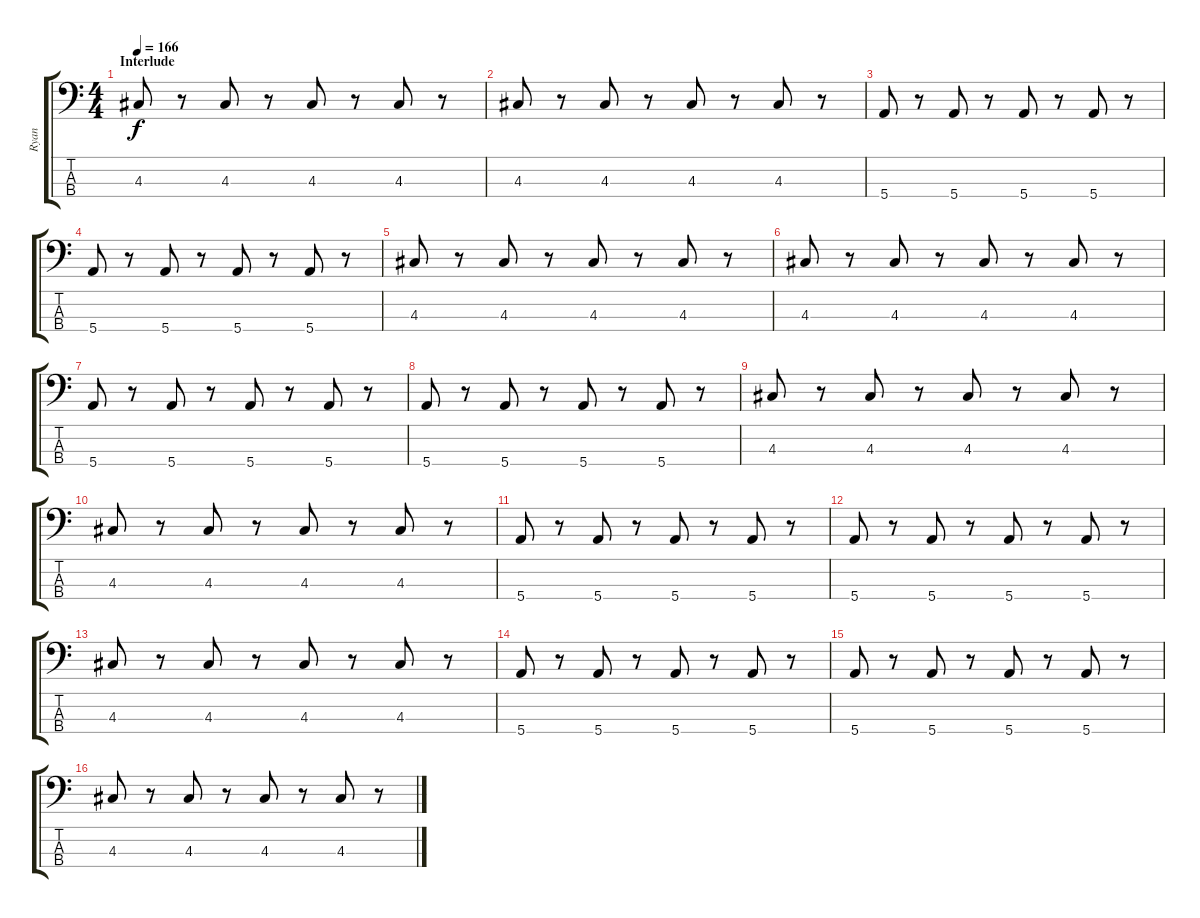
\track ("Ryan" "Ryan") {instrument electricbassfinger}
\staff {score tabs}
\tuning (G2 D2 A1 E1) {hide}
\ts (4 4)
\section ("" "Interlude")
\tempo 166
\clef f4
\ks c
4.3.8{dy f} r.8 4.3.8 r.8 4.3.8 r.8 4.3.8 r.8 |
4.3.8 r.8 4.3.8 r.8 4.3.8 r.8 4.3.8 r.8 |
5.4.8 r.8 5.4.8 r.8 5.4.8 r.8 5.4.8 r.8 |
5.4.8 r.8 5.4.8 r.8 5.4.8 r.8 5.4.8 r.8 |
4.3.8 r.8 4.3.8 r.8 4.3.8 r.8 4.3.8 r.8 |
4.3.8 r.8 4.3.8 r.8 4.3.8 r.8 4.3.8 r.8 |
5.4.8 r.8 5.4.8 r.8 5.4.8 r.8 5.4.8 r.8 |
5.4.8 r.8 5.4.8 r.8 5.4.8 r.8 5.4.8 r.8 |
4.3.8 r.8 4.3.8 r.8 4.3.8 r.8 4.3.8 r.8 |
4.3.8 r.8 4.3.8 r.8 4.3.8 r.8 4.3.8 r.8 |
5.4.8 r.8 5.4.8 r.8 5.4.8 r.8 5.4.8 r.8 |
5.4.8 r.8 5.4.8 r.8 5.4.8 r.8 5.4.8 r.8 |
4.3.8 r.8 4.3.8 r.8 4.3.8 r.8 4.3.8 r.8 |
5.4.8 r.8 5.4.8 r.8 5.4.8 r.8 5.4.8 r.8 |
5.4.8 r.8 5.4.8 r.8 5.4.8 r.8 5.4.8 r.8 |
4.3.8 r.8 4.3.8 r.8 4.3.8 r.8 4.3.8 r.8
